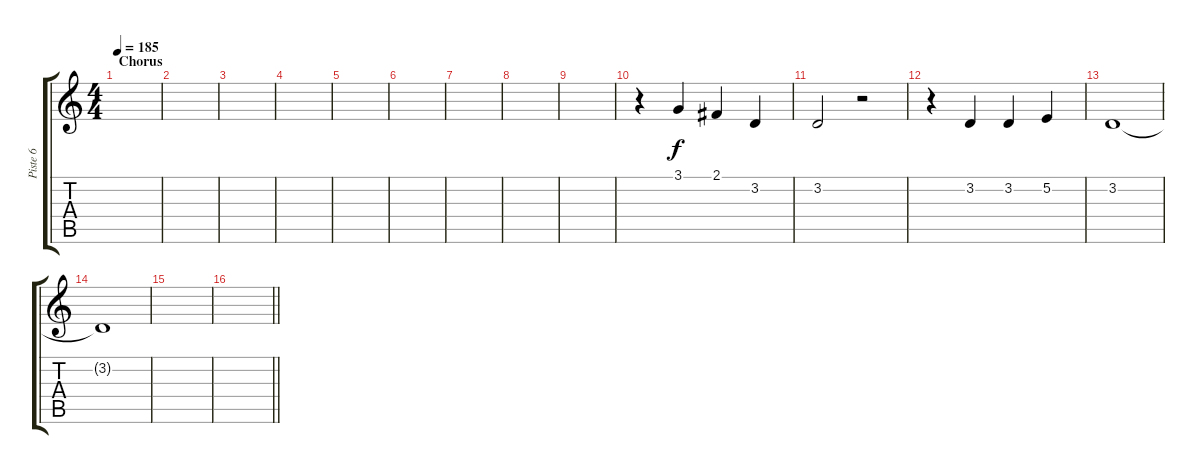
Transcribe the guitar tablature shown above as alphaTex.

\track ("Piste 6" "Piste 6") {instrument tenorsax}
\staff {score tabs}
\tuning (E4 B3 G3 D3 A2 E2) {hide}
\ts (4 4)
\section ("" "Chorus")
\tempo 185
\clef g2
\ks c
|
|
|
|
|
|
|
|
|
r.4 3.1.4 2.1.4 3.2.4 |
3.2.2 r.2 |
r.4 3.2.4 3.2.4 5.2.4 |
3.2.1 |
3.2{t}.1 |
|
\barLineRight lightlight
